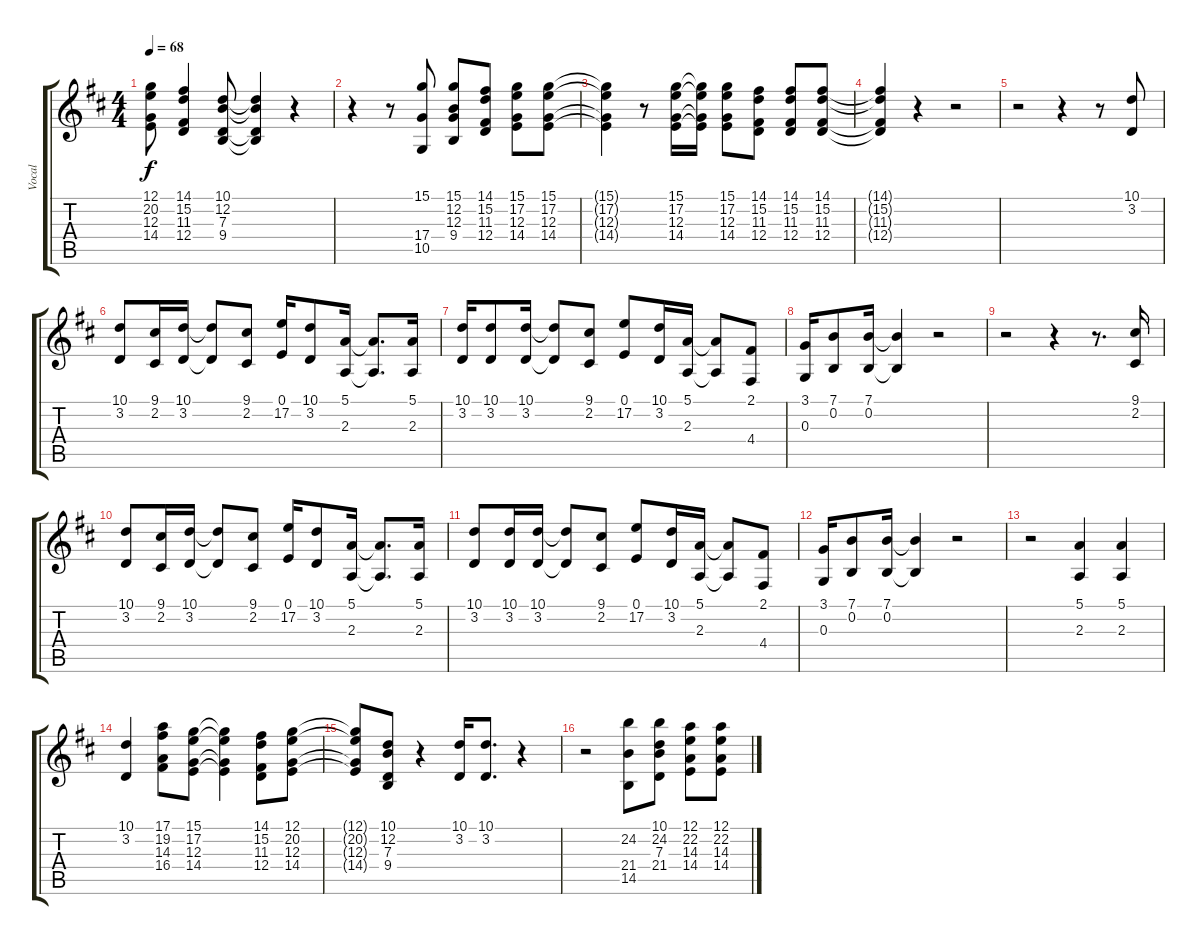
\track ("Vocal" "Vocal") {instrument stringensemble1}
\staff {score tabs}
\tuning (E4 B3 G3 D3 A2 E2) {hide}
\ts (4 4)
\tempo 68
\clef g2
\ks d
(12.1{t} 20.2{t} 12.3{t} 14.4{t}).8{dy f} (14.1 15.2 11.3 12.4).4 (10.1 12.2 7.3 9.4).8 (10.1{t} 12.2{t} 7.3{t} 9.4{t}).4 r.4 |
r.4 r.8 (15.1 17.4 10.5).8 (15.1 12.2 12.3 9.4).8 (14.1 15.2 11.3 12.4).8 (15.1 17.2 12.3 14.4).8 (15.1 17.2 12.3 14.4).8 |
(15.1{t} 17.2{t} 12.3{t} 14.4{t}).4 r.8 (15.1 17.2 12.3 14.4).16 (15.1{t} 17.2{t} 12.3{t} 14.4{t}).16 (15.1 17.2 12.3 14.4).8 (14.1 15.2 11.3 12.4).8 (14.1 15.2 11.3 12.4).8 (14.1 15.2 11.3 12.4).8 |
(14.1{t} 15.2{t} 11.3{t} 12.4{t}).4 r.4 r.2 |
r.2 r.4 r.8 (10.1 3.2).8 |
(10.1 3.2).8 (9.1 2.2).16 (10.1 3.2).16 (10.1{t} 3.2{t}).8 (9.1 2.2).8 (0.1 17.2).16 (10.1 3.2).8 (5.1 2.3).16 (5.1{t} 2.3{t}).8{d} (5.1 2.3).16 |
(10.1 3.2).16 (10.1 3.2).8 (10.1 3.2).16 (10.1{t} 3.2{t}).8 (9.1 2.2).8 (0.1 17.2).8 (10.1 3.2).16 (5.1 2.3).16 (5.1{t} 2.3{t}).8 (2.1 4.4).8 |
(3.1 0.3).16 (7.1 0.2).8 (7.1 0.2).16 (7.1{t} 0.2{t}).4 r.2 |
r.2 r.4 r.8{d} (9.1 2.2).16 |
(10.1 3.2).8 (9.1 2.2).16 (10.1 3.2).16 (10.1{t} 3.2{t}).8 (9.1 2.2).8 (0.1 17.2).16 (10.1 3.2).8 (5.1 2.3).16 (5.1{t} 2.3{t}).8{d} (5.1 2.3).16 |
(10.1 3.2).8 (10.1 3.2).16 (10.1 3.2).16 (10.1{t} 3.2{t}).8 (9.1 2.2).8 (0.1 17.2).8 (10.1 3.2).16 (5.1 2.3).16 (5.1{t} 2.3{t}).8 (2.1 4.4).8 |
(3.1 0.3).16 (7.1 0.2).8 (7.1 0.2).16 (7.1{t} 0.2{t}).4 r.2 |
r.2 (5.1 2.3).4 (5.1 2.3).4 |
(10.1 3.2).4 (17.1 19.2 14.3 16.4).8 (15.1 17.2 12.3 14.4).8 (15.1{t} 17.2{t} 12.3{t} 14.4{t}).4 (14.1 15.2 11.3 12.4).8 (12.1 20.2 12.3 14.4).8 |
(12.1{t} 20.2{t} 12.3{t} 14.4{t}).8 (10.1 12.2 7.3 9.4).8 r.4 (10.1 3.2).16 (10.1 3.2).8{d} r.4 |
r.2 (24.2 21.4 14.5).8 (10.1 24.2 7.3 21.4).8 (12.1 22.2 14.3 14.4).8 (12.1 22.2 14.3 14.4).8
